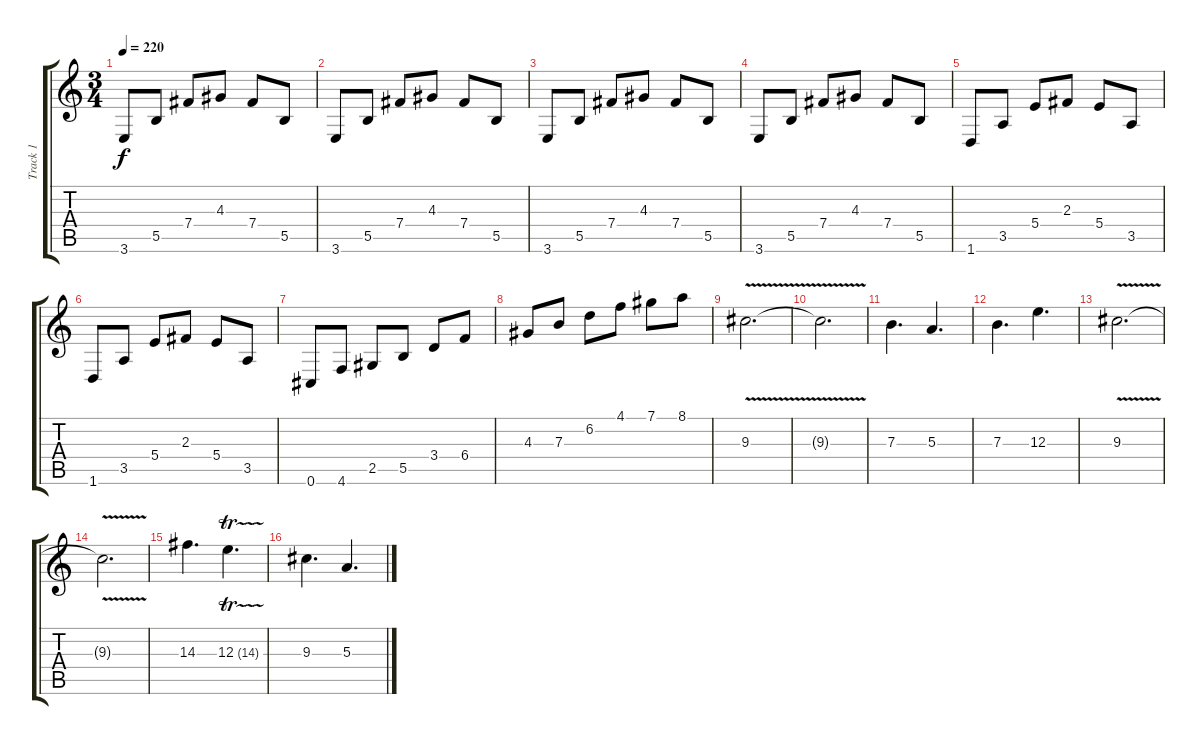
\track ("Track 1" "Track 1") {instrument overdrivenguitar}
\staff {score tabs}
\tuning (Db4 Ab3 E3 B2 Gb2 Db2) {hide}
\ts (3 4)
\tempo 220
\clef g2
\ks c
3.6.8{dy f} 5.5.8 7.4.8 4.3.8 7.4.8 5.5.8 |
3.6.8 5.5.8 7.4.8 4.3.8 7.4.8 5.5.8 |
3.6.8 5.5.8 7.4.8 4.3.8 7.4.8 5.5.8 |
3.6.8 5.5.8 7.4.8 4.3.8 7.4.8 5.5.8 |
1.6.8 3.5.8 5.4.8 2.3.8 5.4.8 3.5.8 |
1.6.8 3.5.8 5.4.8 2.3.8 5.4.8 3.5.8 |
0.6.8 4.6.8 2.5.8 5.5.8 3.4.8 6.4.8 |
4.3.8 7.3.8 6.2.8 4.1.8 7.1.8 8.1.8 |
9.3{v}.2{d} |
9.3{t}.2{d} |
7.3.4{d} 5.3.4{d} |
7.3.4{d} 12.3.4{d} |
9.3{v}.2{d} |
9.3{t}.2{d} |
14.3.4{d} 12.3{tr (14 16)}.4{d} |
9.3.4{d} 5.3.4{d}
